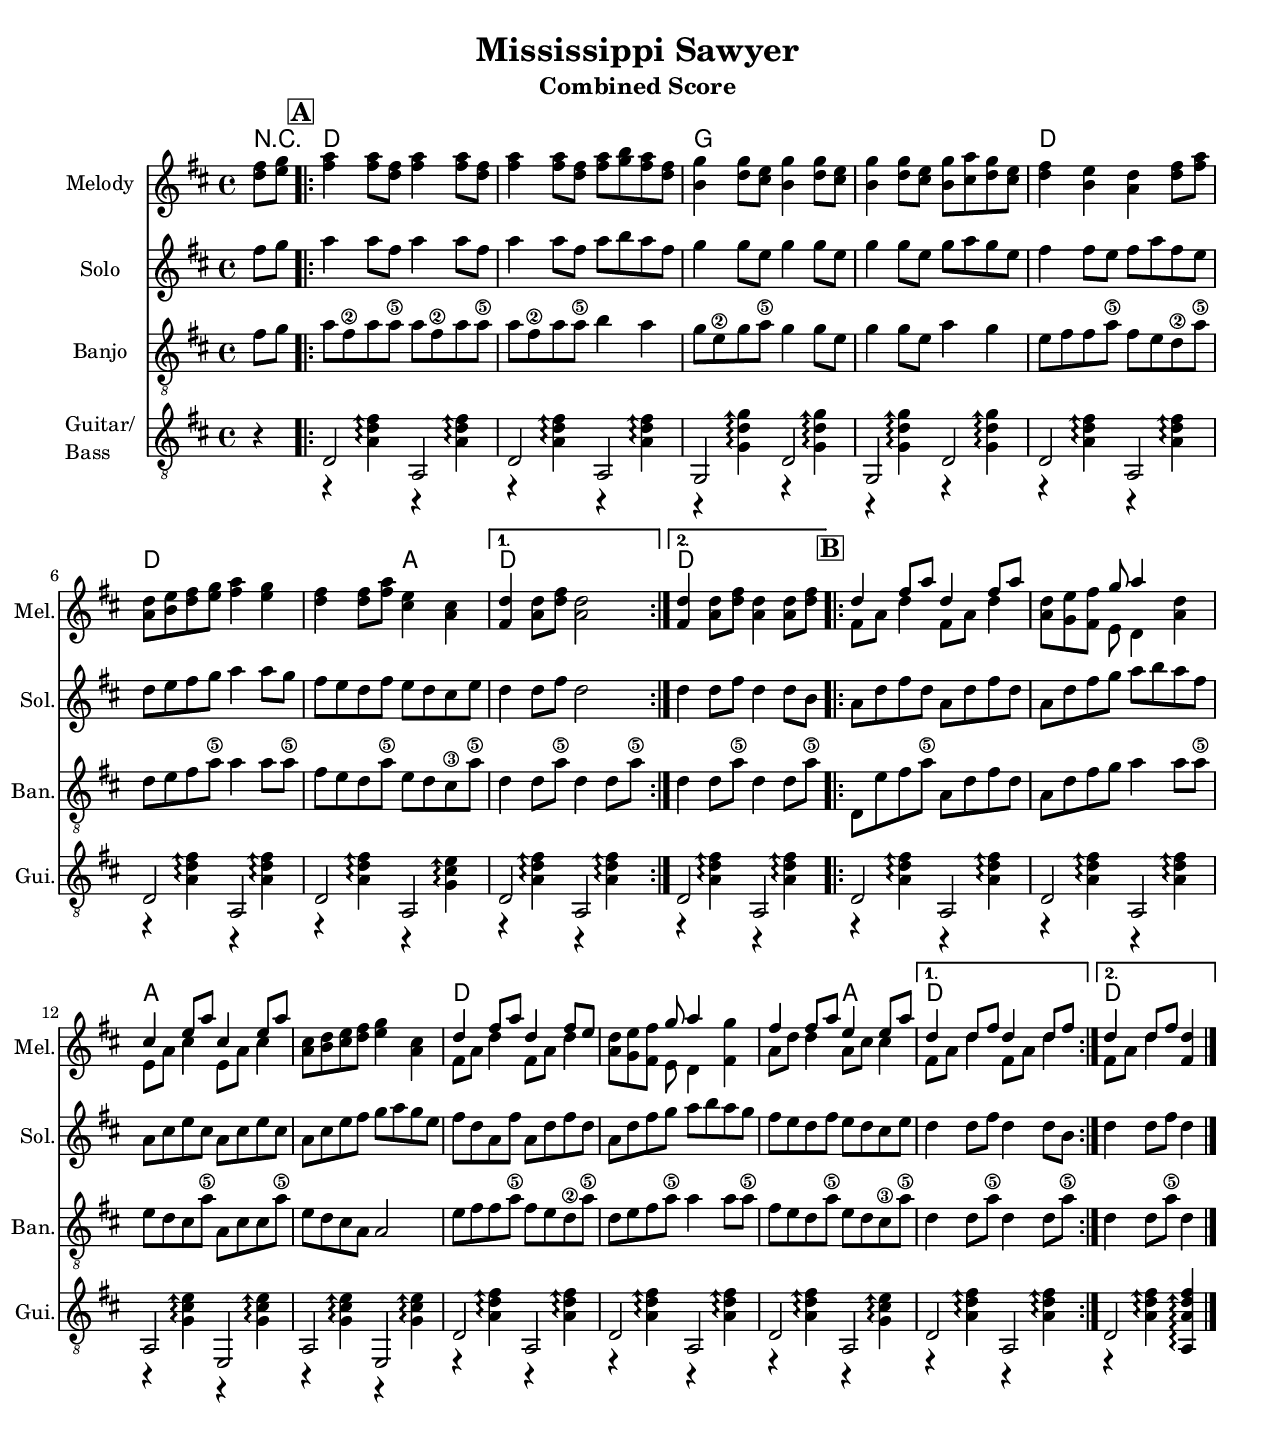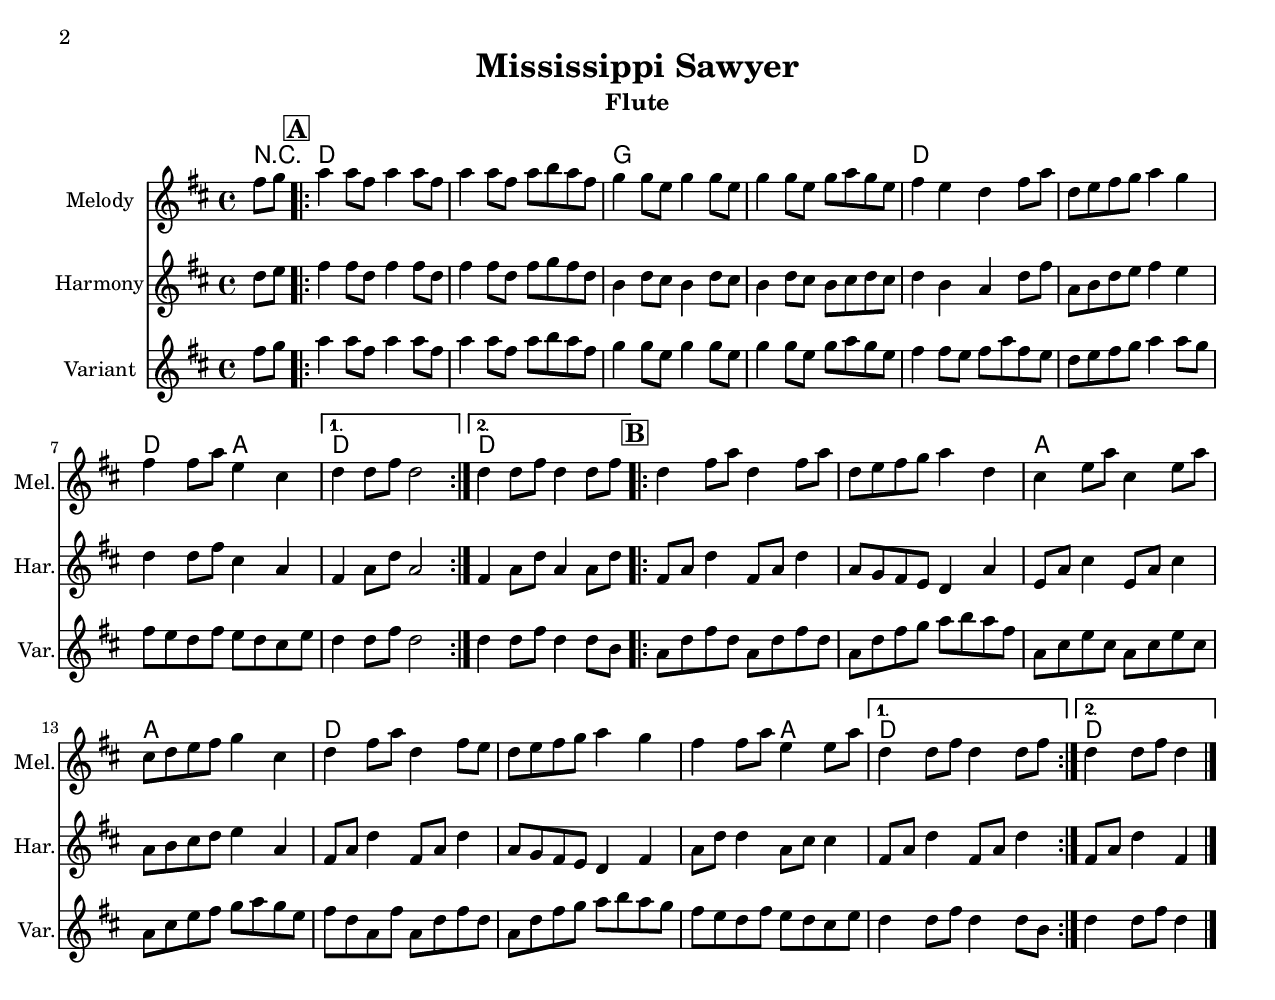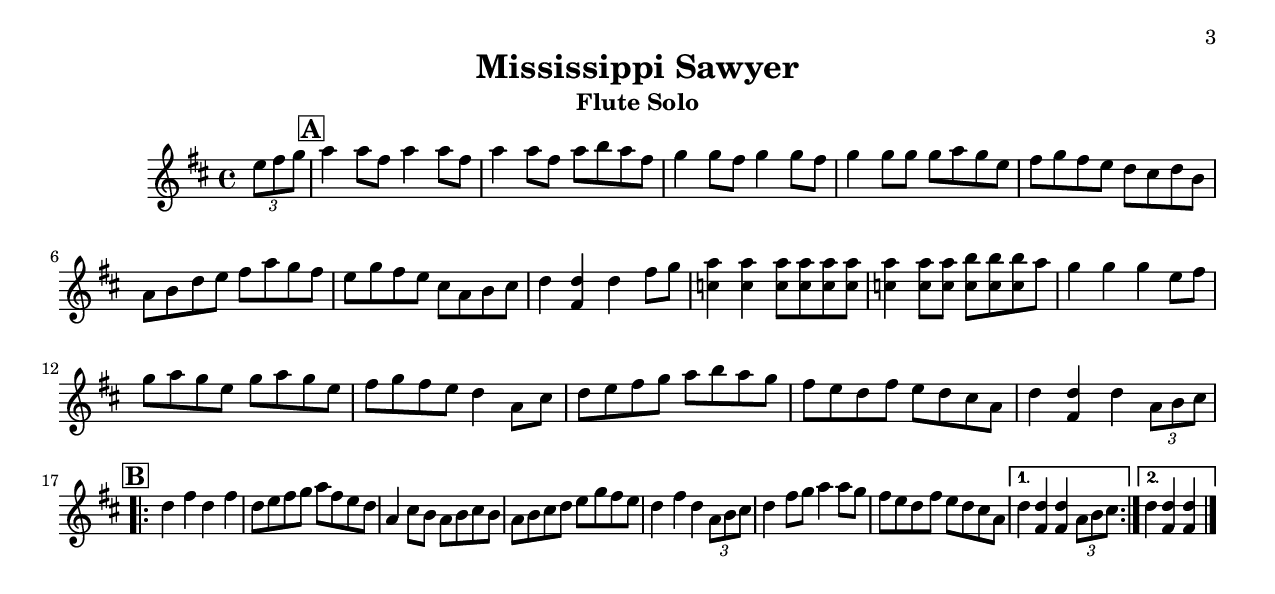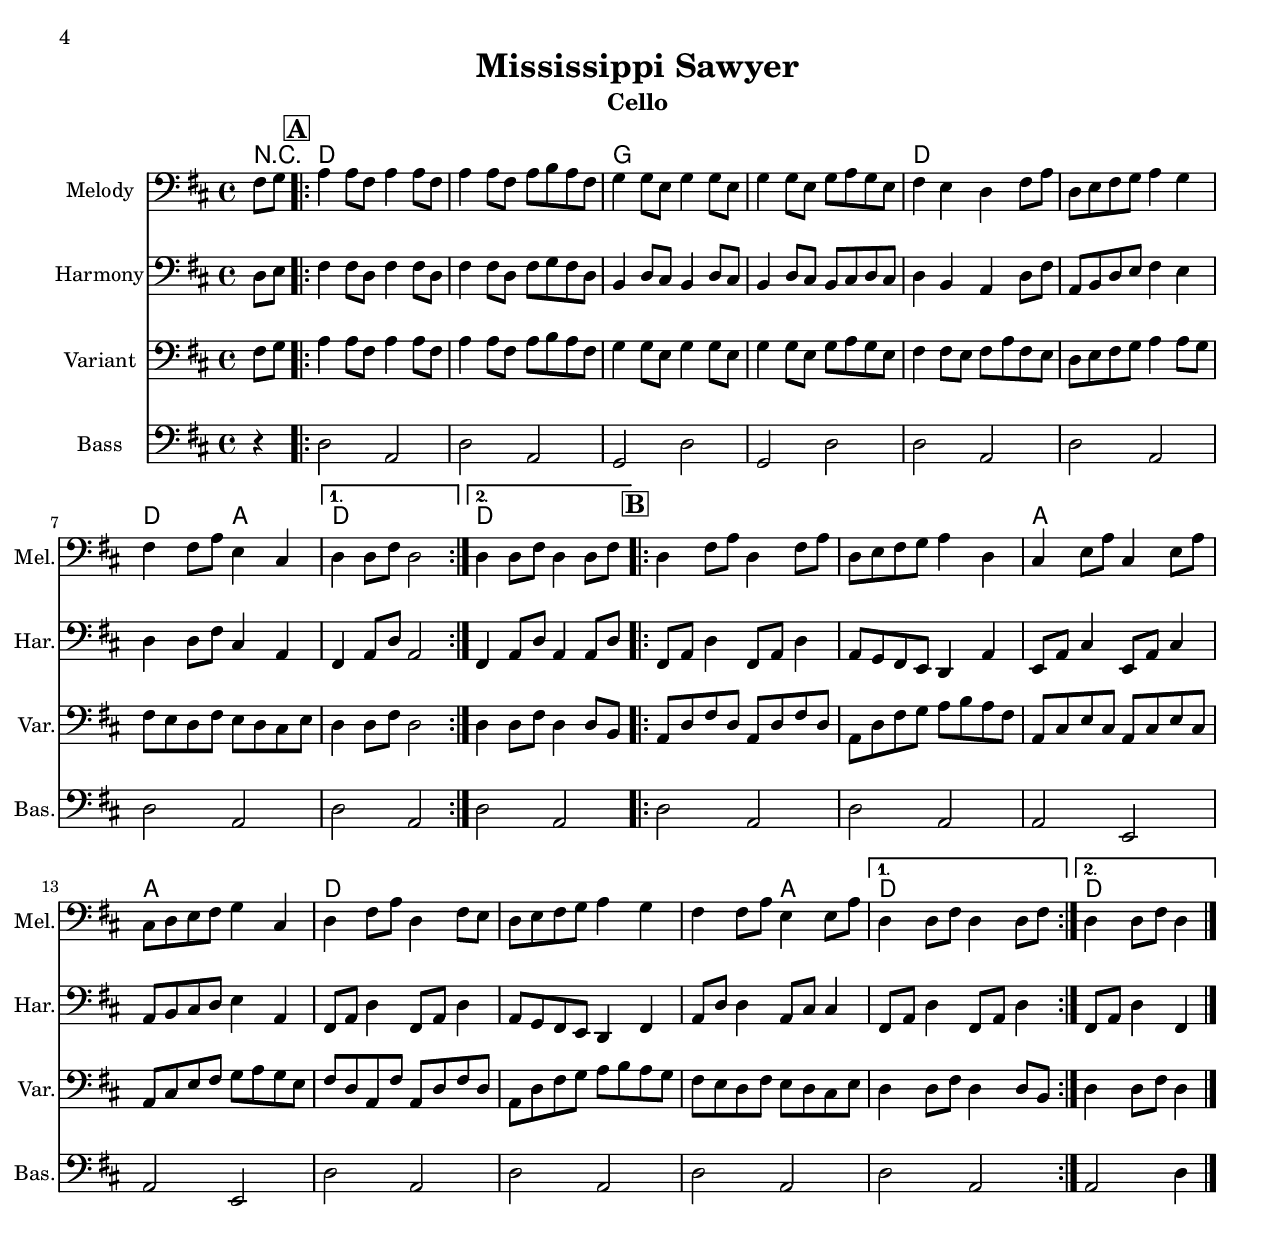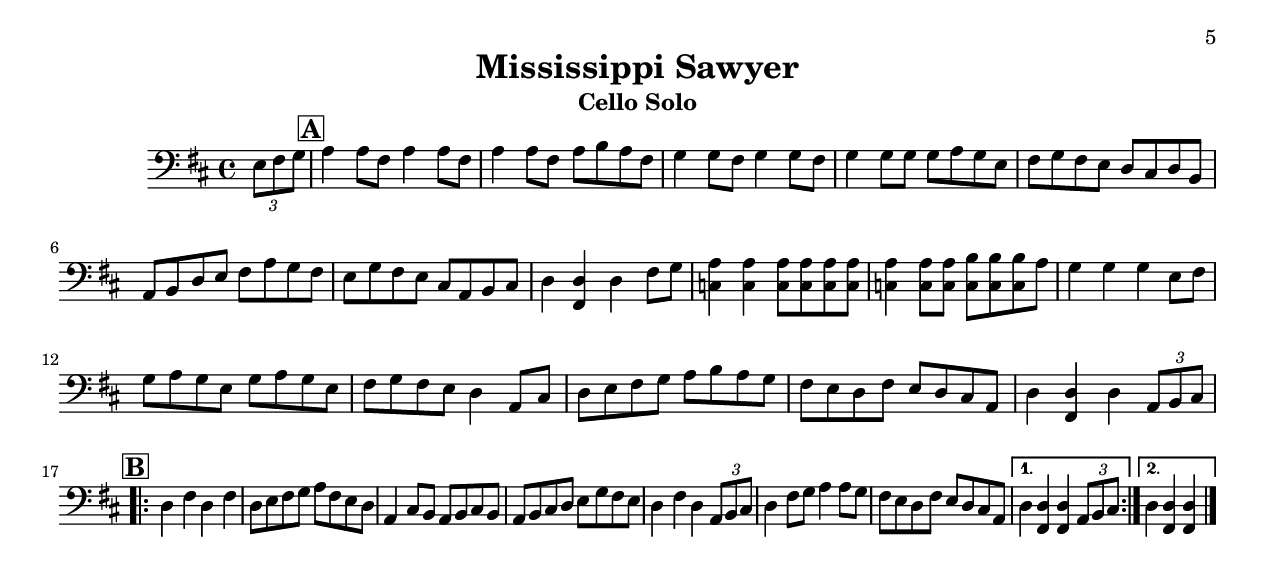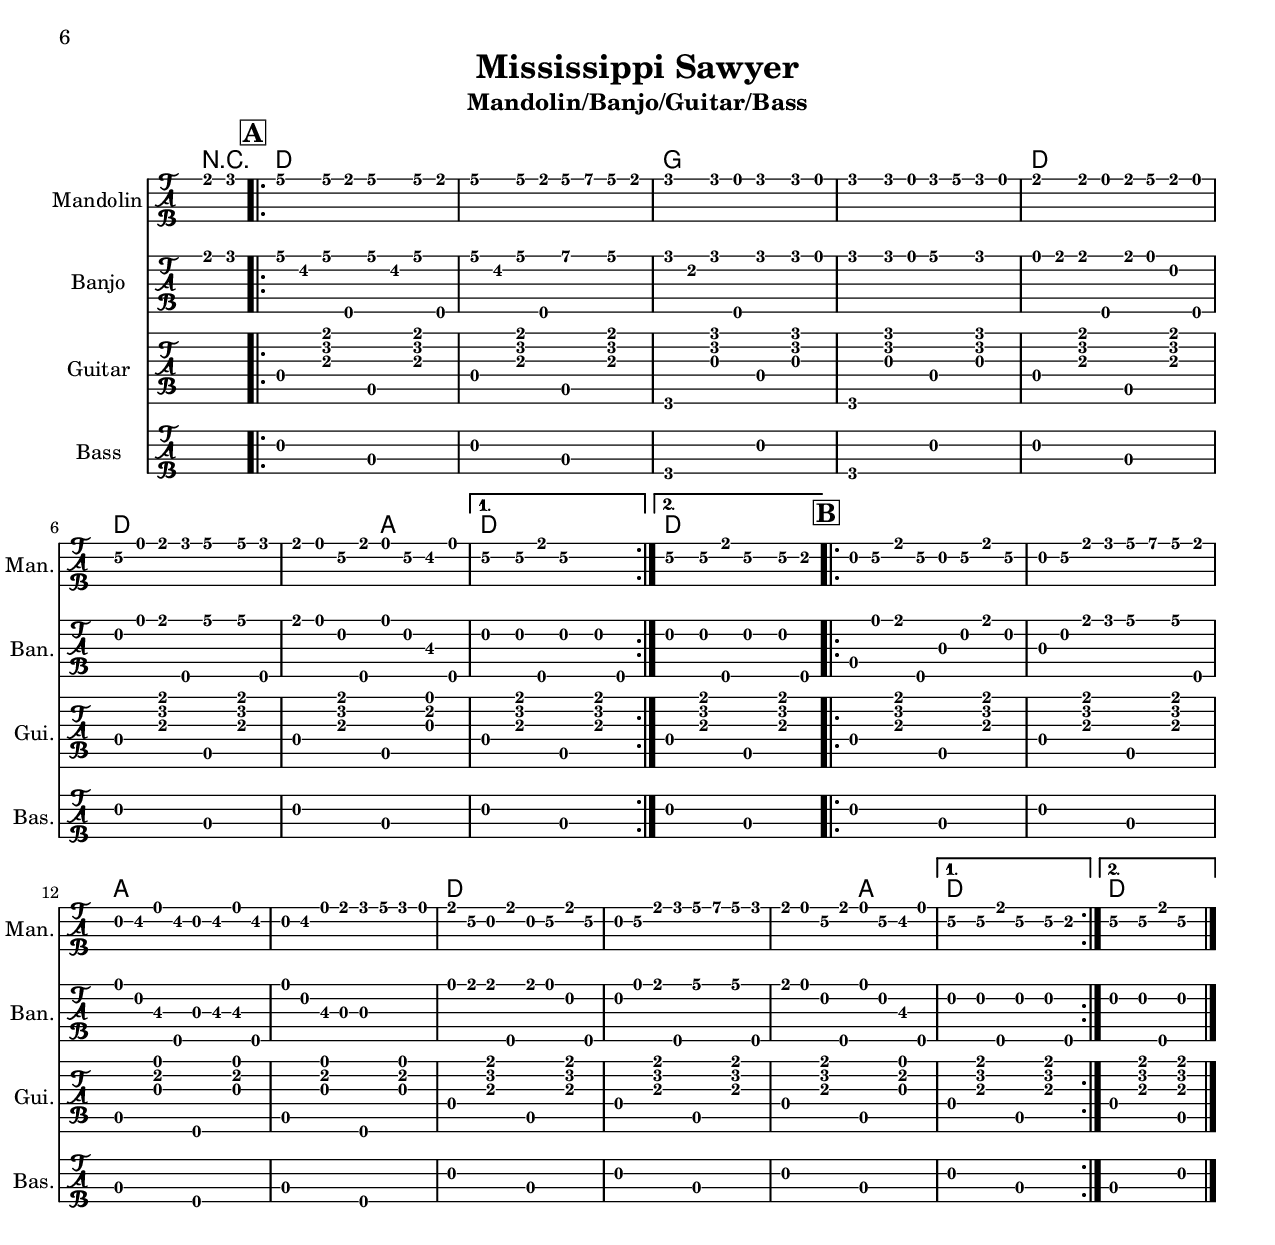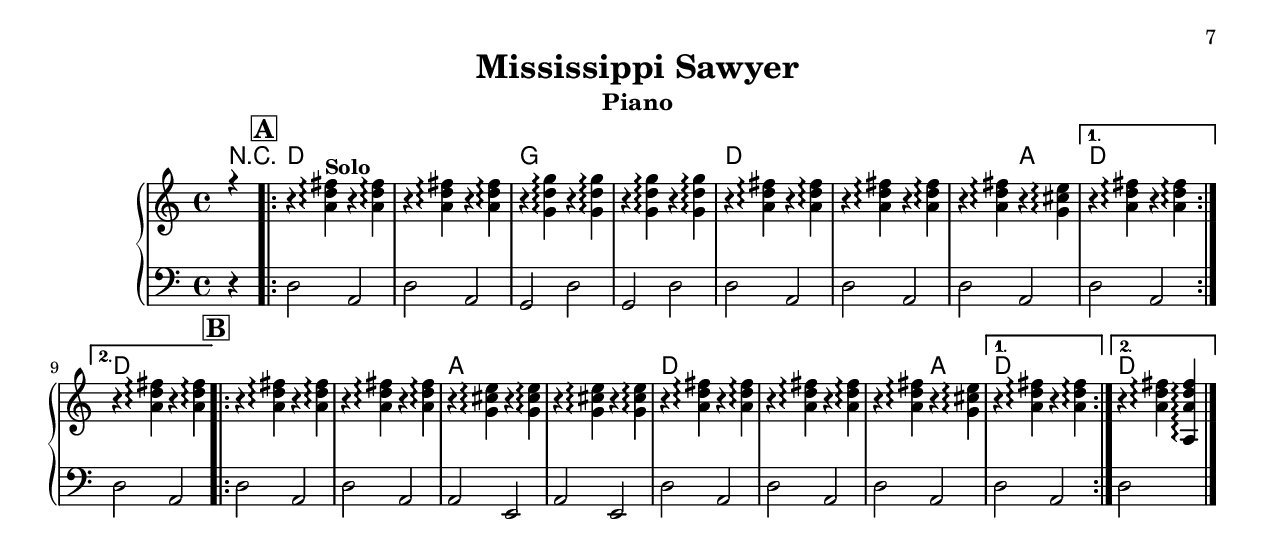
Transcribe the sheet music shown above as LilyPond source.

\version "2.3.25"
\header {
  title = "Mississippi Sawyer"
  piece = "Traditional"
}
#(set-default-paper-size "letter")
#(set-global-staff-size 18)

% simplified melody.  A part like mandolin, B part simpler.
simple = \relative c {
  \time 4/4
  \tag #'key \key d \major
  \tag #'partial \partial 8*2
  
  fis''8 g |
  \repeat volta 2 {
    a4 a8 fis a4 a8 fis |
    a4 a8 fis a b a fis |
    g4 g8 e g4 g8 e |
    g4 g8 e g a g e |
    fis4 e d fis8 a |
    d,8 e fis g a4 g |
    fis4 fis8 a e4 cis |
  } \alternative {
    { d4 d8 fis d2 | }
    { d4 d8 fis d4 d8 fis | }
  }
  \repeat volta 2 {
    d4 fis8 a d,4 fis8 a |
    d,8 e fis g a4 d, |
    cis4 e8 a cis,4 e8 a |
    cis,8 d e fis g4 cis, |
    d4 fis8 a d,4 fis8 e |
    d8 e fis g a4 g |
    fis4 fis8 a e4 e8 a
  } \alternative {
    { d,4 d8 fis d4 d8 fis | }
    { d4 d8 fis d4 \bar "|." }
  }
}
% harmony to simplified melody
simpleharmony = \relative c'' {
  \time 4/4
  \tag #'key \key d \major
  \tag #'partial \partial 8*2
  
  d8 e |
  \repeat volta 2 {
    fis4 fis8 d fis4 fis8 d |
    fis4 fis8 d fis g fis d |
    b4 d8 cis b4 d8 cis |
    b4 d8 cis b cis d cis |
    d4 b a d8 fis |
    a,8 b d e fis4 e |
    d4 d8 fis cis4 a |
  } \alternative {
    { fis4 a8 d a2 | }
    { fis4 a8 d a4 a8 d | }
  }
  \repeat volta 2 {
    fis,8 a d4 fis,8 a d4 |
    a8 g fis e d4 a' |
    e8 a cis4 e,8 a cis4 |
    a8 b cis d e4 a, |
    fis8 a d4 fis,8 a d4 |
    a8 g fis e d4 fis |
    a8 d d4 a8 cis cis4 |
  } \alternative {
    { fis,8 a d4 fis,8 a d4 | }
    { fis,8 a d4 fis,4 \bar "|." }
  }
}

mandolin = \relative c {
  \time 4/4
  \tag #'key \key d \major
  \tag #'partial \partial 8*2
  
  fis''8 g |
  \repeat volta 2 {
    a4 a8 fis a4 a8 fis |
    a4 a8 fis a b a fis |
    g4 g8 e g4 g8 e |
    g4 g8 e g a g e |
    fis4 fis8 e fis a fis e |
    d e fis g a4 a8 g |
    fis e d fis e d cis e |
  } \alternative {
    { d4 d8 fis d2 | }
    { d4 d8 fis d4 d8 b | }
  }
  \repeat volta 2 {
    a d fis d a d fis d |
    a d fis g a b a fis |
    a, cis e cis a cis e cis |
    a cis e fis g a g e |
    fis d a fis' a, d fis d |
    a d fis g a b a g |
    fis e d fis e d cis e |
  } \alternative {
    { d4 d8 fis d4 d8 b | }
    { d4 d8 fis d4 \bar "|." }
  }
}

% this variant uses different A parts the 1st & 2nd times through.
% originally arranged for guitar.
longvar = \relative c'' {
  \time 4/4
  \tag #'key \key d \major
  \tag #'partial \partial 8*2
  \times 2/3 { e8 fis g } |
  \mark\default
  a4 a8 fis a4 a8 fis |
  a4 a8 fis a b a fis |
  g4 g8 fis g4 g8 fis |
  g4 g8 g g a g e |
  fis8 g fis e d cis d b |
  a8 b d e fis a g fis |
  e8 g fis e cis a b cis |
  d4 <d fis,> d fis8 g |
  <a c,>4 <a c,> <a c,>8 <a c,> <a c,> <a c,> |
  <a c,>4 <a c,>8 <a c,> <b c,> <b c,> <b c,> a |
  g4 g g e8 fis |
  g8 a g e g a g e |
  fis g fis e d4 a8 cis |
  d8 e fis g a b a g |
  fis8 e d fis e d cis a |
  d4 <d fis,> d \times 2/3 { a8 b cis } |
  \break
  \repeat volta 2 {
    \mark\default
    d4 fis d fis |
    d8 e fis g a fis e d |
    a4 cis8 b a b cis b |
    a8 b cis d e g fis e |
    d4 fis d \times 2/3 { a8 b cis } |
    d4 fis8 g a4 a8 g |
    fis8 e d fis e d cis a |
  }
  \alternative {
    { d4 <d fis,> <d fis,> \times 2/3 { a8 b cis } | }
    { d4 <d fis,> <d fis,> % \times 2/3 { fis8 g gis } |
      \bar "|." }
  }
}

% banjo version, reconstructed from Marc's fragmentary notes.
banjo = \relative c {
  \time 4/4
  \tag #'key \key d \major
  \tag #'partial \partial 8*2
  
  fis'8 g |
  \repeat volta 2 {
    a8 fis\2 a8 a\5 a8 fis\2 a8 a\5 |
    a8 fis\2 a8 a\5 b4 a |
    g8 e\2 g8 a\5 g4 g8 e |
    g4 g8 e a4 g |
    e8 fis fis8 a\5 fis e d\2 a'\5 |
    d, e fis a\5 a4 a8 a\5 |
    fis e d a'\5 e d cis\3 a'\5 |
  } \alternative {
    { d,4 d8 a'\5 d,4 d8 a'\5 | }
    { d,4 d8 a'\5 d,4 d8 a'\5 | }
  }
  \repeat volta 2 {
    d,,8 e' fis a\5 a, d fis d |
    a d fis g a4 a8 a\5 |
    e8 d cis a'\5 a, cis cis a'\5 |
    e d cis a a2 |
    e'8 fis fis8 a\5 fis e d\2 a'\5 |
    d, e fis a\5 a4 a8 a\5 |
    fis e d a'\5 e d cis\3 a'\5 |
  } \alternative {
    { d,4 d8 a'\5 d,4 d8 a'\5 | }
    { d,4 d8 a'\5 d,4 \bar "|." }
  }
}

% chords.
harmonies = \chordmode {
  \tag #'partial \partial 8*2
  r4 |
  \repeat volta 2 {
    \mark\default
    d2 d | d d | g g | g g |
    d2 d | d d | d a |
  } \alternative {
    { d2 d | }
    { d2 d | }
  }
  \repeat volta 2 {
    \mark\default
    d2 d | d d | a a | a a |
    d2 d | d d | d a |
  } \alternative {
    { d2 d | }
    { d2 d4 \bar "|." }
  }
}    

% simple bass line
bass = \relative c,
{
  \tag #'key \key d \major
  \time 4/4
  \tag #'partial \partial 8*2
  r4
  \repeat volta 2 {
    d2 a | d2 a | g2 d' | g,2 d' |
    d2 a | d2 a | d2 a |
  } \alternative {
    { d2 a | }
    { d2 a | }
  }
  \repeat volta 2 {
    d2 a | d2 a | a2 e | a2 e |
    d'2 a | d2 a | d2 a |
  } \alternative {
    { d2 a | }
    { a2 d4 }
  }
}

% guitar accompaniment
guitarA = \relative c
{
  \tag #'partial \partial 8*2
  r4
  \repeat volta 2 {
    d2 a | d2 a | g2 d' | g,2 d' |
    d2 a | d2 a | d2 a |
  } \alternative {
    { d2 a | }
    { d2 a | }
  }
  \repeat volta 2 {
    d2 a | d2 a | a2 e | a2 e |
    d'2 a | d2 a | d2 a |
  } \alternative {
    { d2 a | }
    { d2 s4 }
  }
}

guitarB = \relative c
{
  \tag #'partial \partial 8*2
  s4 \arpeggioUp
  \repeat volta 2 {
    s4 <a' d fis>\arpeggio s4 <a d fis>\arpeggio |
    s4 <a d fis>\arpeggio s4 <a d fis>\arpeggio |
    s4 <g d' g>\arpeggio s4 <g d' g>\arpeggio |
    s4 <g d' g>\arpeggio s4 <g d' g>\arpeggio |
    s4 <a d fis>\arpeggio s4 <a d fis>\arpeggio |
    s4 <a d fis>\arpeggio s4 <a d fis>\arpeggio |
    s4 <a d fis>\arpeggio s4 <g cis e>\arpeggio |
  } \alternative {
    { s4 <a d fis>\arpeggio s4 <a d fis>\arpeggio | }
    { s4 <a d fis>\arpeggio s4 <a d fis>\arpeggio | }
  }
  \repeat volta 2 {
    s4 <a d fis>\arpeggio s4 <a d fis>\arpeggio |
    s4 <a d fis>\arpeggio s4 <a d fis>\arpeggio |
    s4 <g cis e>\arpeggio s4 <g cis e>\arpeggio |
    s4 <g cis e>\arpeggio s4 <g cis e>\arpeggio |
    s4 <a d fis>\arpeggio s4 <a d fis>\arpeggio |
    s4 <a d fis>\arpeggio s4 <a d fis>\arpeggio |
    s4 <a d fis>\arpeggio s4 <g cis e>\arpeggio |
  } \alternative {
    { s4 <a d fis>\arpeggio s4 <a d fis>\arpeggio | }
    { s4 <a d fis>\arpeggio <a, a' d fis>4\arpeggio }
  }
}
guitarC = \relative c
{
  \tag #'partial \partial 8*2
  s4 \arpeggioUp
  \repeat volta 2 {
    \repeat unfold 7 { r4 s4 r4 s4 | }
  } \alternative {
    { r4 s4 r4 s4 | }
    { r4 s4 r4 s4 | }
  }
  \repeat volta 2 {
    \repeat unfold 7 { r4 s4 r4 s4 | }
  } \alternative {
    { r4 s4 r4 s4 | }
    { r4 s4 s4 }
  }
}

\paper {
  scoreTitleMarkup = \bookTitleMarkup
  bookTitleMarkup = \markup {}
  raggedbottom = ##t
}

% combined score
\score {
  \header {
    instrument = "Combined Score"
  }
  <<
    \set Score.markFormatter = #format-mark-box-letters
    \context ChordNames {
      \set chordChanges = ##t
      \harmonies
    }
    \context Staff=simple <<
      \set Staff.instrument = "Melody"
      \set Staff.instr = "Mel."
      \partcombine \simple \simpleharmony
    >>
    \context Staff=mandolin <<
      \set Staff.instrument = "Solo"
      \set Staff.instr = "Sol."
      \mandolin
    >>
    \context Staff=banjo <<
      \clef "treble_8"
      \set Staff.instrument = "Banjo"
      \set Staff.instr = "Ban."
      \banjo
    >>
    \new Staff << 
      \set Staff.instrument = \markup{ \column{ "Guitar/" "Bass" } }
      \set Staff.instr = "Gui."
      \clef "treble_8"
      \time 4/4
      \key d \major
      \new Voice { \guitarA }
      \new Voice { \guitarB }
      \new Voice { \guitarC }
    >>
  >>
}

% melody parts, for flutes (non-transposing)
\score {
  \header {
    instrument = "Flute"
    breakbefore=##t
  }
  <<
    \set Score.markFormatter = #format-mark-box-letters
    \context ChordNames {
      \set chordChanges = ##t
      \harmonies
    }
    \new Staff <<
      \set Staff.instrument = "Melody"
      \set Staff.instr = "Mel."
      \simple
    >>
    \new Staff <<
      \set Staff.instrument = "Harmony"
      \set Staff.instr = "Har."
      \simpleharmony
    >>
    \new Staff <<
      \set Staff.instrument = "Variant"
      \set Staff.instr = "Var."
      \mandolin
    >>
  >>
}
\score {
  \header {
    instrument = "Flute Solo" % not new page
    breakbefore=##t
  }
  <<
    \set Score.markFormatter = #format-mark-box-letters
    \new Staff { \longvar }
  >>
}

% melody parts, for cellos (octave-shifted)
\score {
  \header {
    instrument = "Cello"
    breakbefore=##t
  }
  <<
    \set Score.markFormatter = #format-mark-box-letters
    \context ChordNames {
      \set chordChanges = ##t
      \harmonies
    }
    \new Staff <<
      \set Staff.instrument = "Melody"
      \set Staff.instr = "Mel."
      \transpose c c,, << \clef bass \simple >> % 2 octaves down
    >>
    \new Staff <<
      \set Staff.instrument = "Harmony"
      \set Staff.instr = "Har."
      \transpose c c,, << \clef bass \simpleharmony >> % 2 octaves down
    >>
    \new Staff <<
      \set Staff.instrument = "Variant"
      \set Staff.instr = "Var."
      \transpose c c,, << \clef bass \mandolin >> % 2 octaves down
    >>
    \new Staff <<
      \set Staff.instrument = "Bass"
      \set Staff.instr = "Bas."
      \transpose c c' << \clef bass \bass >> % 1 octave up
    >>
  >>
}
\score {
  \header {
    instrument = "Cello Solo"
    breakbefore=##t
  }
  <<
    \set Score.markFormatter = #format-mark-box-letters
    \new Staff { \transpose c c,, << \clef bass \longvar >> }
  >>
}

% tablature parts
\score {
  \header {
    instrument = "Mandolin/Banjo/Guitar/Bass"
    breakbefore=##t
  }
  <<
    \set Score.markFormatter = #format-mark-box-letters
    \context ChordNames {
      \set chordChanges = ##t
      \harmonies
    }
    \new TabStaff <<
%     \set TabStaff.stringTunings = #mandolin-tuning
      \set TabStaff.stringTunings = #'(16 9 2 -5)
      \set Staff.instrument = "Mandolin"
      \set Staff.instr = "Man."
      \removeWithTag #'key \mandolin
    >>
    \new TabStaff <<
      \set TabStaff.stringTunings = #'(4 2 -3 -10 9)
      \set Staff.instrument = "Banjo"
      \set Staff.instr = "Ban."
      \removeWithTag #'key \banjo
    >>
    \new TabStaff << 
      \set TabStaff.instrument = "Guitar"
      \set TabStaff.instr = "Gui."
      \time 4/4
      \new TabVoice \guitarA
      \new TabVoice \guitarB
    >>
    \new TabStaff <<
      \set TabStaff.instrument = "Bass"
      \set TabStaff.instr = "Bas."
      \set TabStaff.stringTunings = #bass-tuning
      \removeWithTag #'key \bass
    >>
  >>
}

% piano part (same as guitar part)
\score {
  \header {
    instrument = "Piano"
    breakbefore=##t
  }
  <<
    \set Score.markFormatter = #format-mark-box-letters
    \context ChordNames {
      \set chordChanges = ##t
      \harmonies
    }
    \new PianoStaff <<
      \new Staff {
	\partcombine
	{ \transpose c c' \guitarB }
	{ \partcombine { \partial 8*2 r4 } \guitarC }
      }
      \new Staff { \clef bass \guitarA }
    >>
  >>
}

% midi score
\score {
  \unfoldRepeats
  \context PianoStaff <<
    \context Staff=mandolin <<
      \set Staff.midiInstrument = "flute"
      \transpose c c' \mandolin
    >>
    \context Staff=melody <<
      \set Staff.midiInstrument = "fiddle"
      { 
	\partial 8*2
	s4 | s1*31 | s2 s4
	\removeWithTag #'partial \simple
      }
    >>
    \context Staff=harmony <<
      \set Staff.midiInstrument = "fiddle"
      { 
	\partial 8*2
	s4 | s1*31 | s2 s4
	\removeWithTag #'partial \simpleharmony
      }
    >>
    \context Staff=variant <<
      \set Staff.midiInstrument = "piccolo"
      { 
	\partial 8*2
	s4 | s1*63 | s2 s4
	\transpose c c' \removeWithTag #'partial \longvar
      }
    >>
    
    \context Staff=banjo <<
      \set Staff.midiInstrument = "banjo"
      \repeat unfold 3 { \banjo }
    >>
    \context Staff=guitar <<
      \set Staff.midiInstrument = "acoustic guitar (steel)"
      \time 4/4
      \new Voice \repeat unfold 3 { \guitarA }
      \new Voice \repeat unfold 3 { \guitarB } >>
    \context Staff=bass <<
      \set Staff.midiInstrument = "acoustic bass"
      \repeat unfold 3 { \bass }
    >>
    \context Staff=chords <<
      \set Staff.midiInstrument = "pizzicato strings"
      \repeat unfold 3 { \harmonies }
    >>
  >>
  \midi {
    \tempo 2=120
  }
}
